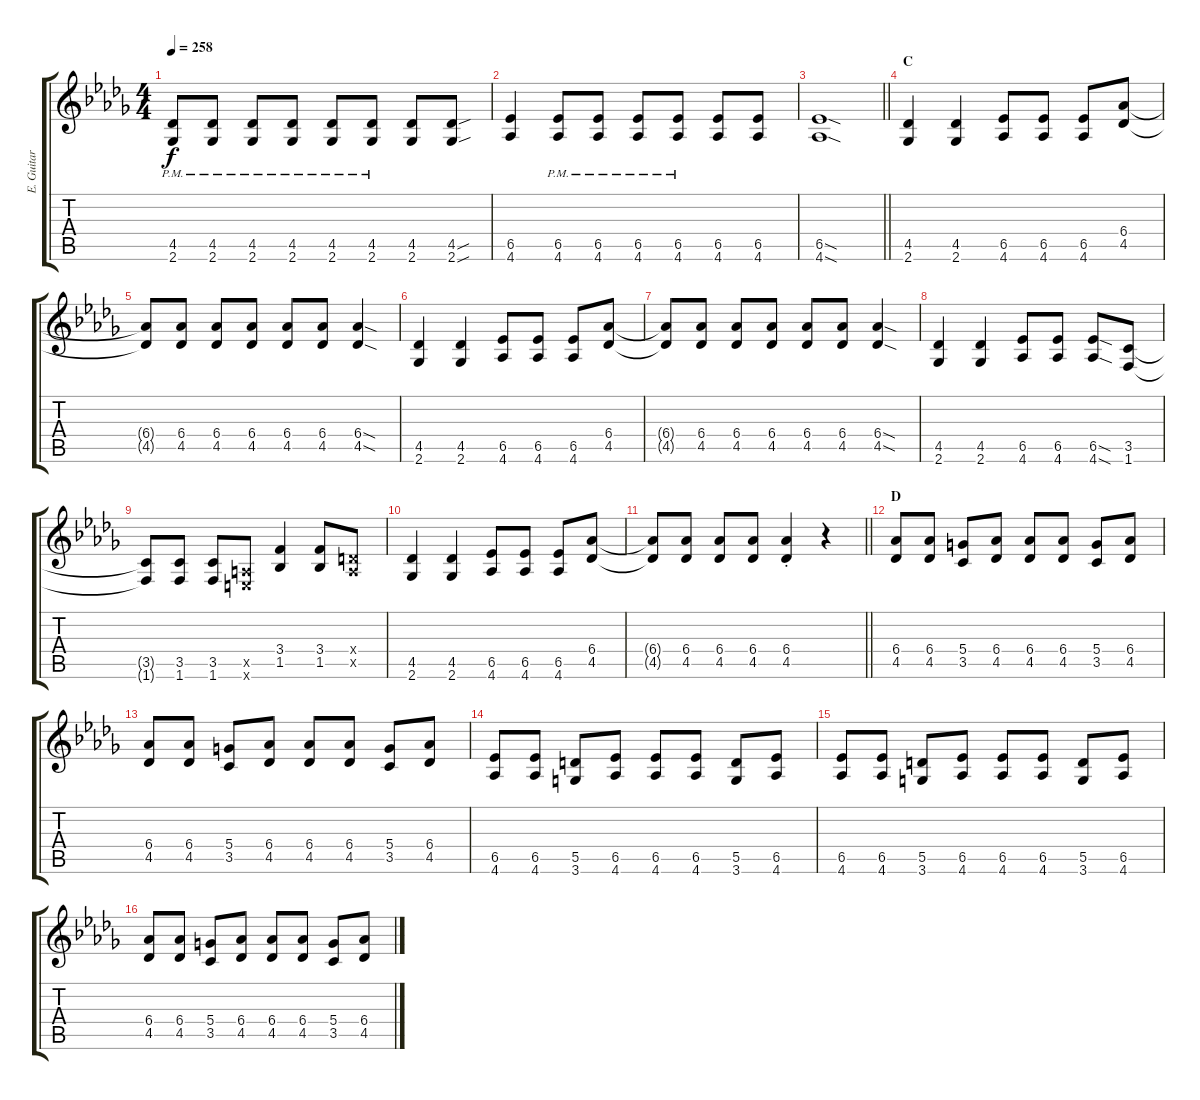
\track ("E. Guitar III" "E. Guitar ") {instrument overdrivenguitar}
\staff {score tabs}
\tuning (E4 B3 G3 D3 A2 E2) {hide}
\ts (4 4)
\tempo 258
\clef g2
\ks db
(4.5{pm} 2.6{pm}).8{dy f} (4.5{pm} 2.6{pm}).8 (4.5{pm} 2.6{pm}).8 (4.5{pm} 2.6{pm}).8 (4.5{pm} 2.6{pm}).8 (4.5{pm} 2.6{pm}).8 (4.5 2.6).8 (4.5{sou} 2.6{sou}).8 |
(6.5 4.6).4 (6.5{pm} 4.6{pm}).8 (6.5{pm} 4.6{pm}).8 (6.5{pm} 4.6{pm}).8 (6.5{pm} 4.6{pm}).8 (6.5 4.6).8 (6.5 4.6).8 |
\barLineRight lightlight
(6.5{sod} 4.6{sod}).1 |
\section ("" "C")
(4.5 2.6).4 (4.5 2.6).4 (6.5 4.6).8 (6.5 4.6).8 (6.5 4.6).8 (6.4 4.5).8 |
(6.4{t} 4.5{t}).8 (6.4 4.5).8 (6.4 4.5).8 (6.4 4.5).8 (6.4 4.5).8 (6.4 4.5).8 (6.4{sod} 4.5{sod}).4 |
(4.5 2.6).4 (4.5 2.6).4 (6.5 4.6).8 (6.5 4.6).8 (6.5 4.6).8 (6.4 4.5).8 |
(6.4{t} 4.5{t}).8 (6.4 4.5).8 (6.4 4.5).8 (6.4 4.5).8 (6.4 4.5).8 (6.4 4.5).8 (6.4{sod} 4.5{sod}).4 |
(4.5 2.6).4 (4.5 2.6).4 (6.5 4.6).8 (6.5 4.6).8 (6.5{sod} 4.6{sod}).8 (3.5 1.6).8 |
(3.5{t} 1.6{t}).8 (3.5 1.6).8 (3.5 1.6).8 (0.5{x} 0.6{x}).8 (3.4 1.5).4 (3.4 1.5).8 (0.4{x} 0.5{x}).8 |
(4.5 2.6).4 (4.5 2.6).4 (6.5 4.6).8 (6.5 4.6).8 (6.5 4.6).8 (6.4 4.5).8 |
\barLineRight lightlight
(6.4{t} 4.5{t}).8 (6.4 4.5).8 (6.4 4.5).8 (6.4 4.5).8 (6.4{st} 4.5{st}).4 r.4 |
\section ("" "D")
(6.4 4.5).8 (6.4 4.5).8 (5.4 3.5).8 (6.4 4.5).8 (6.4 4.5).8 (6.4 4.5).8 (5.4 3.5).8 (6.4 4.5).8 |
(6.4 4.5).8 (6.4 4.5).8 (5.4 3.5).8 (6.4 4.5).8 (6.4 4.5).8 (6.4 4.5).8 (5.4 3.5).8 (6.4 4.5).8 |
(6.5 4.6).8 (6.5 4.6).8 (5.5 3.6).8 (6.5 4.6).8 (6.5 4.6).8 (6.5 4.6).8 (5.5 3.6).8 (6.5 4.6).8 |
(6.5 4.6).8 (6.5 4.6).8 (5.5 3.6).8 (6.5 4.6).8 (6.5 4.6).8 (6.5 4.6).8 (5.5 3.6).8 (6.5 4.6).8 |
(6.4 4.5).8 (6.4 4.5).8 (5.4 3.5).8 (6.4 4.5).8 (6.4 4.5).8 (6.4 4.5).8 (5.4 3.5).8 (6.4 4.5).8
